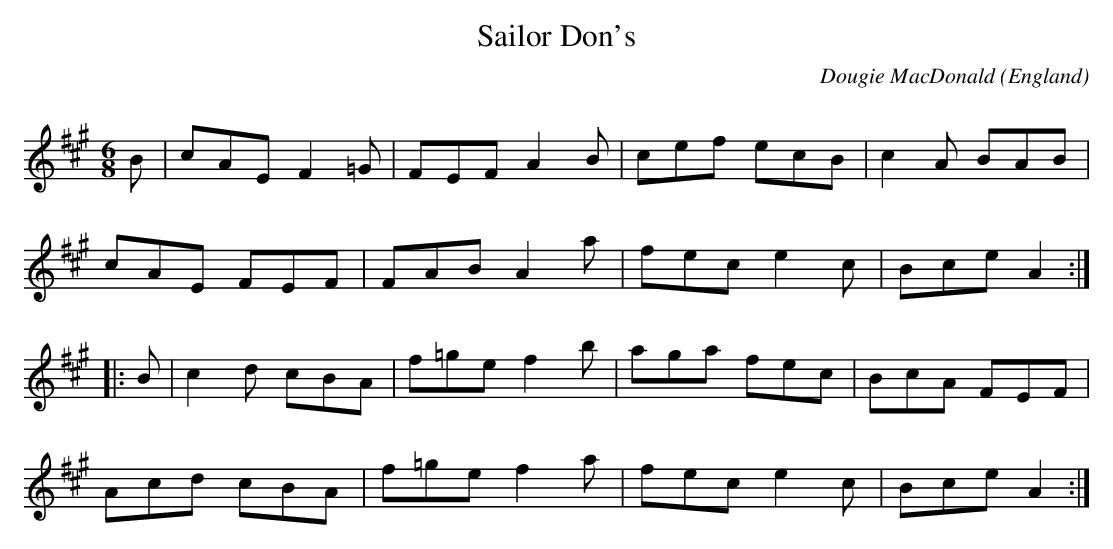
X:1
T:Sailor Don's
C:Dougie MacDonald
Q:288
O:England
L:1/8
M:6/8
K:A
B|cAE F2 =G|FEF A2 B|cef ecB|c2 A BAB|
cAE FEF|FAB A2 a|fec e2 c|Bce A2:|
|:B|c2 d cBA|f=ge f2 b|aga fec|BcA FEF|
Acd cBA| f=ge f2 a|fec e2 c|Bce A2:|
